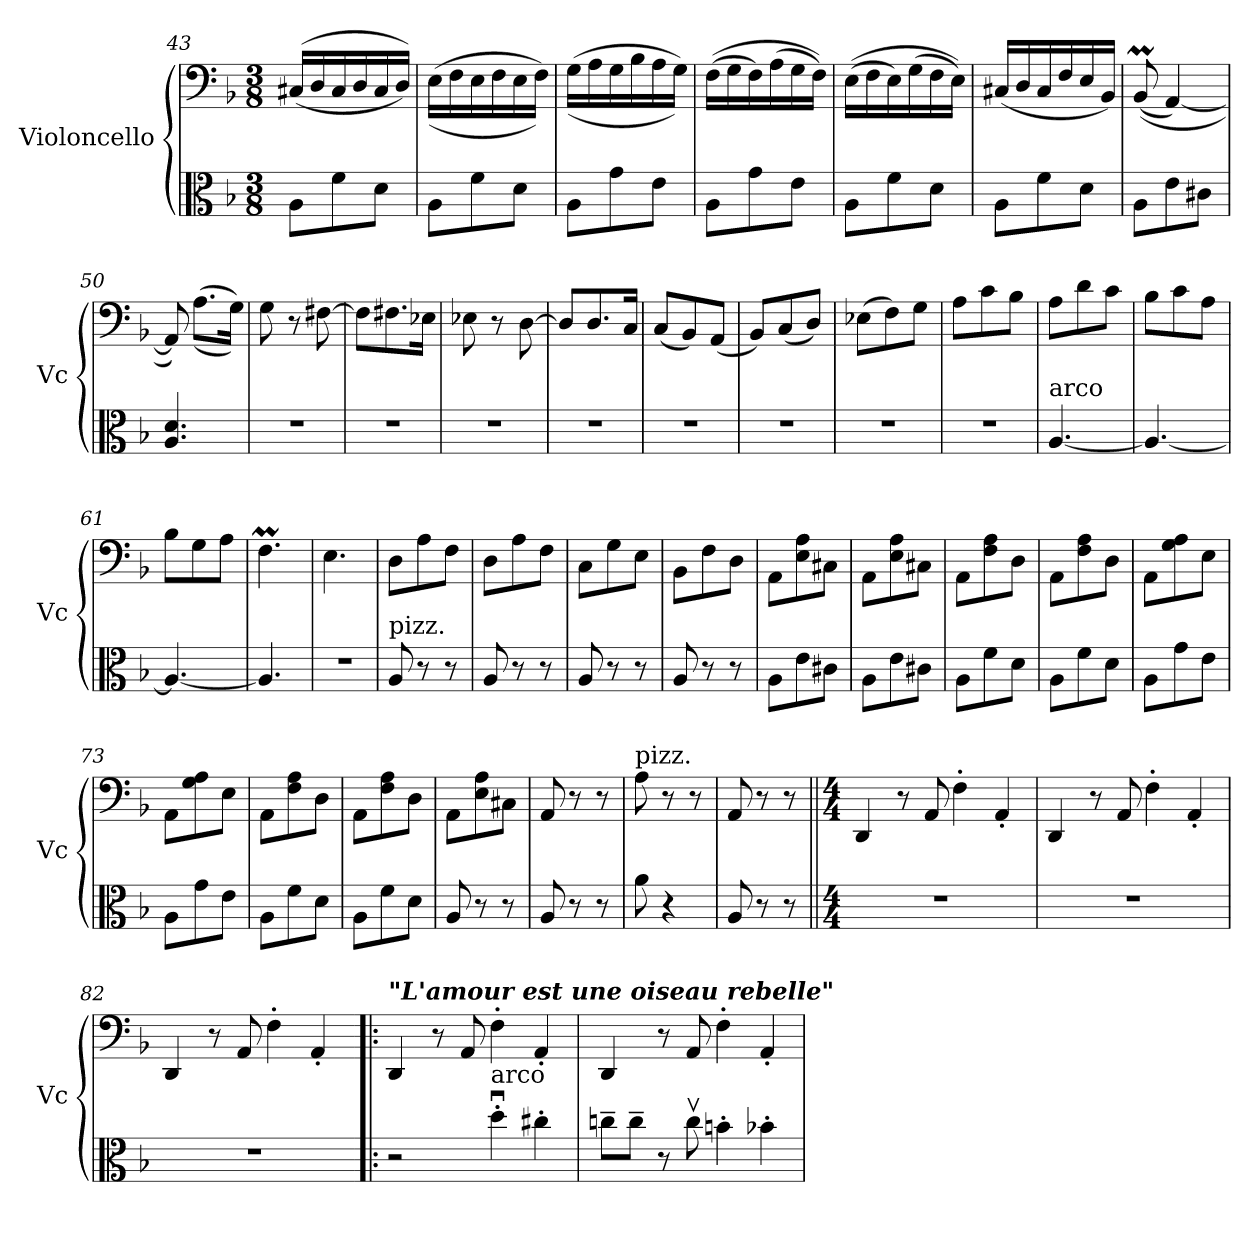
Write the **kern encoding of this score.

**kern	**kern
*part2	*part1
*staff2	*staff1
*I"Violoncello	*I"Violoncello
*I'Vc	*I'Vc
*clefC3	*clefF4
*k[b-]	*k[b-]
*M3/8	*M3/8
=43	=43
8A\L	((16C#X/LL
.	16D/
8f\	16C#/
.	16D/
8d\J	16C#/
.	16D/JJ))
=44	=44
8A\L	((16E\LL
.	16F\
8f\	16E\
.	16F\
8d\J	16E\
.	16F\JJ))
=45	=45
8A\L	((16G\LL
.	16A\
8g\	16G\
.	16B-\
8e\J	16A\
.	16G\JJ))
=46	=46
8A\L	((16F\LL
.	16G\
8g\	16F\)
.	(16A\
8e\J	16G\
.	16F\JJ))
!!LO:PB:g=z
=47	=47
8A\L	((16E\LL
.	16F\
8f\	16E\)
.	(16G\
8d\J	16F\
.	16E\JJ))
=48	=48
8A\L	(16C#X/LL
.	16D/
8f\	16C#/
.	16F/
8d\J	16E/
.	16BB-/JJ)
=49	=49
8A\L	((8BB-M/
8e\	[4AA/)
8c#X\J	.
=50	=50
4.A/ 4.d/	8AA/])
.	((8.A\L
.	16G\Jk))
=51	=51
4.r	8G\
.	8r
.	[8F#X\
=52	=52
4.r	8F#\L]
.	8.F#X\
.	16E-X\Jk
=53	=53
4.r	8E-X\
.	8r
.	[8D\
=54	=54
4.r	8D/L]
.	8.D/
.	16C/Jk
=55	=55
4.r	(8C/L
.	8BB-/)
.	(8AA/J
!!LO:LB:g=z
=56	=56
4.r	8BB-/L)
.	(8C/
.	8D/J)
=57	=57
4.r	(8E-X\L
.	8F\)
.	8G\J
=58	=58
4.r	8A\L
.	8c\
.	8B-\J
=59	=59
!LO:TX:a:t=arco	!
[4.A/	8A\L
.	8d\
.	8c\J
=60	=60
4.A/_	8B-\L
.	8c\
.	8A\J
=61	=61
4.A/_	8B-\L
.	8G\
.	8A\J
=62	=62
4.A/]	4.FM\
=63	=63
4.r	4.E\
=64	=64
!LO:TX:a:t=pizz.	!
8A/	8D\L
8r	8A\
8r	8F\J
=65	=65
8A/	8D\L
8r	8A\
8r	8F\J
=66	=66
8A/	8C\L
8r	8G\
8r	8E\J
=67	=67
8A/	8BB-\L
8r	8F\
8r	8D\J
!!LO:LB:g=z
=68	=68
8A\L	8AA\L
8e\	8E\ 8A\
8c#X\J	8C#X\J
=69	=69
8A\L	8AA\L
8e\	8E\ 8A\
8c#X\J	8C#X\J
=70	=70
8A\L	8AA\L
8f\	8F\ 8A\
8d\J	8D\J
=71	=71
8A\L	8AA\L
8f\	8F\ 8A\
8d\J	8D\J
=72	=72
8A\L	8AA\L
8g\	8G\ 8A\
8e\J	8E\J
=73	=73
8A\L	8AA\L
8g\	8G\ 8A\
8e\J	8E\J
=74	=74
8A\L	8AA\L
8f\	8F\ 8A\
8d\J	8D\J
=75	=75
8A\L	8AA\L
8f\	8F\ 8A\
8d\J	8D\J
=76	=76
8A/	8AA\L
8r	8E\ 8A\
8r	8C#X\J
=77	=77
8A/	8AA/
8r	8r
8r	8r
!!LO:LB:g=z
=78	=78
!	!LO:TX:a:t=pizz.
8a\	8A\
4r	8r
.	8r
=79	=79
8A/	8AA/
8r	8r
8r	8r
=80||	=80||
*M4/4	*M4/4
*	*MM132
1r	4DD/
.	8r
.	8AA/
.	4F'\
.	4AA'/
=81	=81
1r	4DD/
.	8r
.	8AA/
.	4F'\
.	4AA'/
=82	=82
1r	4DD/
.	8r
.	8AA/
.	4F'\
.	4AA'/
=83!|:	=83!|:
!	!LO:TX:a:Bi:t="L'amour est une oiseau rebelle"
2r	4DD/
.	8r
.	8AA/
!LO:TX:a:t=arco	!
4ddu'\	4F'\
4cc#X'\	4AA'/
!!LO:LB:g=z
=84	=84
8ccn~\L	4DD/
8cc~\J	.
8r	8r
8ccv\	8AA/
4bn'\	4F'\
4b-X'\	4AA'/
=	=
*-	*-
